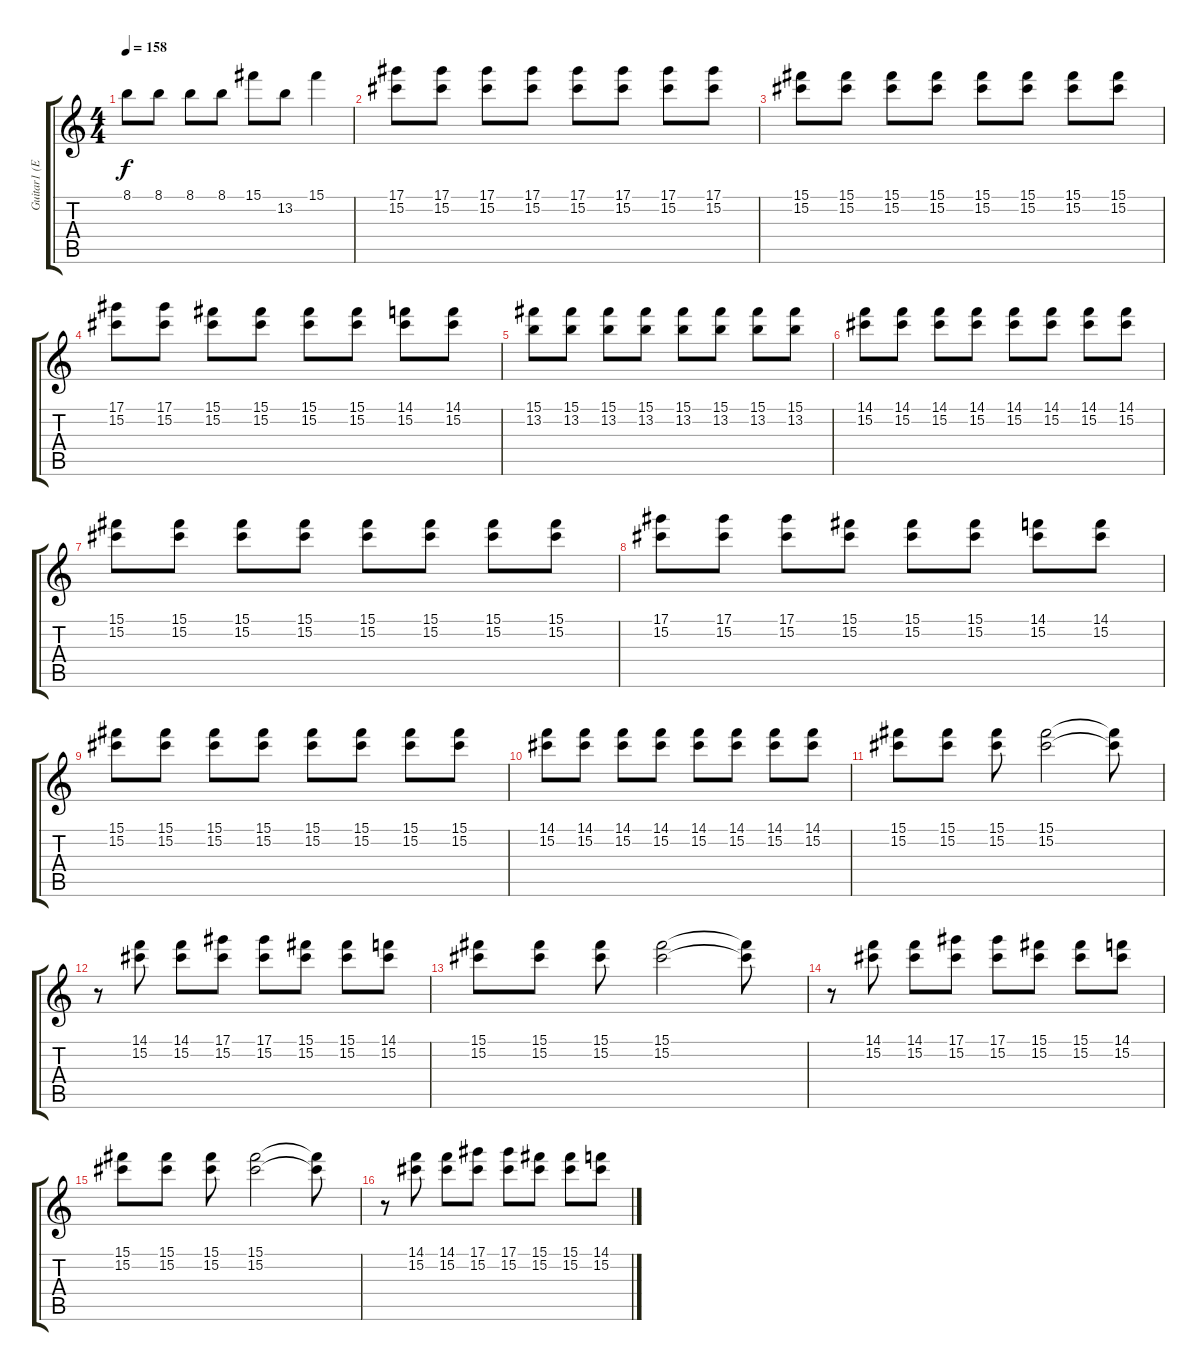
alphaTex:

\track ("Guitar1 (EFX L)" "Guitar1 (E") {instrument distortionguitar}
\staff {score tabs}
\tuning (Eb4 Bb3 Gb3 Db3 Ab2 Eb2) {hide}
\ts (4 4)
\tempo 158
\clef g2
\ks c
8.1.8{dy f} 8.1.8 8.1.8 8.1.8 15.1.8 13.2.8 15.1.4 |
(17.1 15.2).8 (17.1 15.2).8 (17.1 15.2).8 (17.1 15.2).8 (17.1 15.2).8 (17.1 15.2).8 (17.1 15.2).8 (17.1 15.2).8 |
(15.1 15.2).8 (15.1 15.2).8 (15.1 15.2).8 (15.1 15.2).8 (15.1 15.2).8 (15.1 15.2).8 (15.1 15.2).8 (15.1 15.2).8 |
(17.1 15.2).8 (17.1 15.2).8 (15.1 15.2).8 (15.1 15.2).8 (15.1 15.2).8 (15.1 15.2).8 (14.1 15.2).8 (14.1 15.2).8 |
(15.1 13.2).8 (15.1 13.2).8 (15.1 13.2).8 (15.1 13.2).8 (15.1 13.2).8 (15.1 13.2).8 (15.1 13.2).8 (15.1 13.2).8 |
(14.1 15.2).8 (14.1 15.2).8 (14.1 15.2).8 (14.1 15.2).8 (14.1 15.2).8 (14.1 15.2).8 (14.1 15.2).8 (14.1 15.2).8 |
(15.1 15.2).8 (15.1 15.2).8 (15.1 15.2).8 (15.1 15.2).8 (15.1 15.2).8 (15.1 15.2).8 (15.1 15.2).8 (15.1 15.2).8 |
(17.1 15.2).8 (17.1 15.2).8 (17.1 15.2).8 (15.1 15.2).8 (15.1 15.2).8 (15.1 15.2).8 (14.1 15.2).8 (14.1 15.2).8 |
(15.1 15.2).8 (15.1 15.2).8 (15.1 15.2).8 (15.1 15.2).8 (15.1 15.2).8 (15.1 15.2).8 (15.1 15.2).8 (15.1 15.2).8 |
(14.1 15.2).8 (14.1 15.2).8 (14.1 15.2).8 (14.1 15.2).8 (14.1 15.2).8 (14.1 15.2).8 (14.1 15.2).8 (14.1 15.2).8 |
(15.1 15.2).8 (15.1 15.2).8 (15.1 15.2).8 (15.1 15.2).2 (15.1{t} 15.2{t}).8 |
r.8 (14.1 15.2).8 (14.1 15.2).8 (17.1 15.2).8 (17.1 15.2).8 (15.1 15.2).8 (15.1 15.2).8 (14.1 15.2).8 |
(15.1 15.2).8 (15.1 15.2).8 (15.1 15.2).8 (15.1 15.2).2 (15.1{t} 15.2{t}).8 |
r.8 (14.1 15.2).8 (14.1 15.2).8 (17.1 15.2).8 (17.1 15.2).8 (15.1 15.2).8 (15.1 15.2).8 (14.1 15.2).8 |
(15.1 15.2).8 (15.1 15.2).8 (15.1 15.2).8 (15.1 15.2).2 (15.1{t} 15.2{t}).8 |
r.8 (14.1 15.2).8 (14.1 15.2).8 (17.1 15.2).8 (17.1 15.2).8 (15.1 15.2).8 (15.1 15.2).8 (14.1 15.2).8
